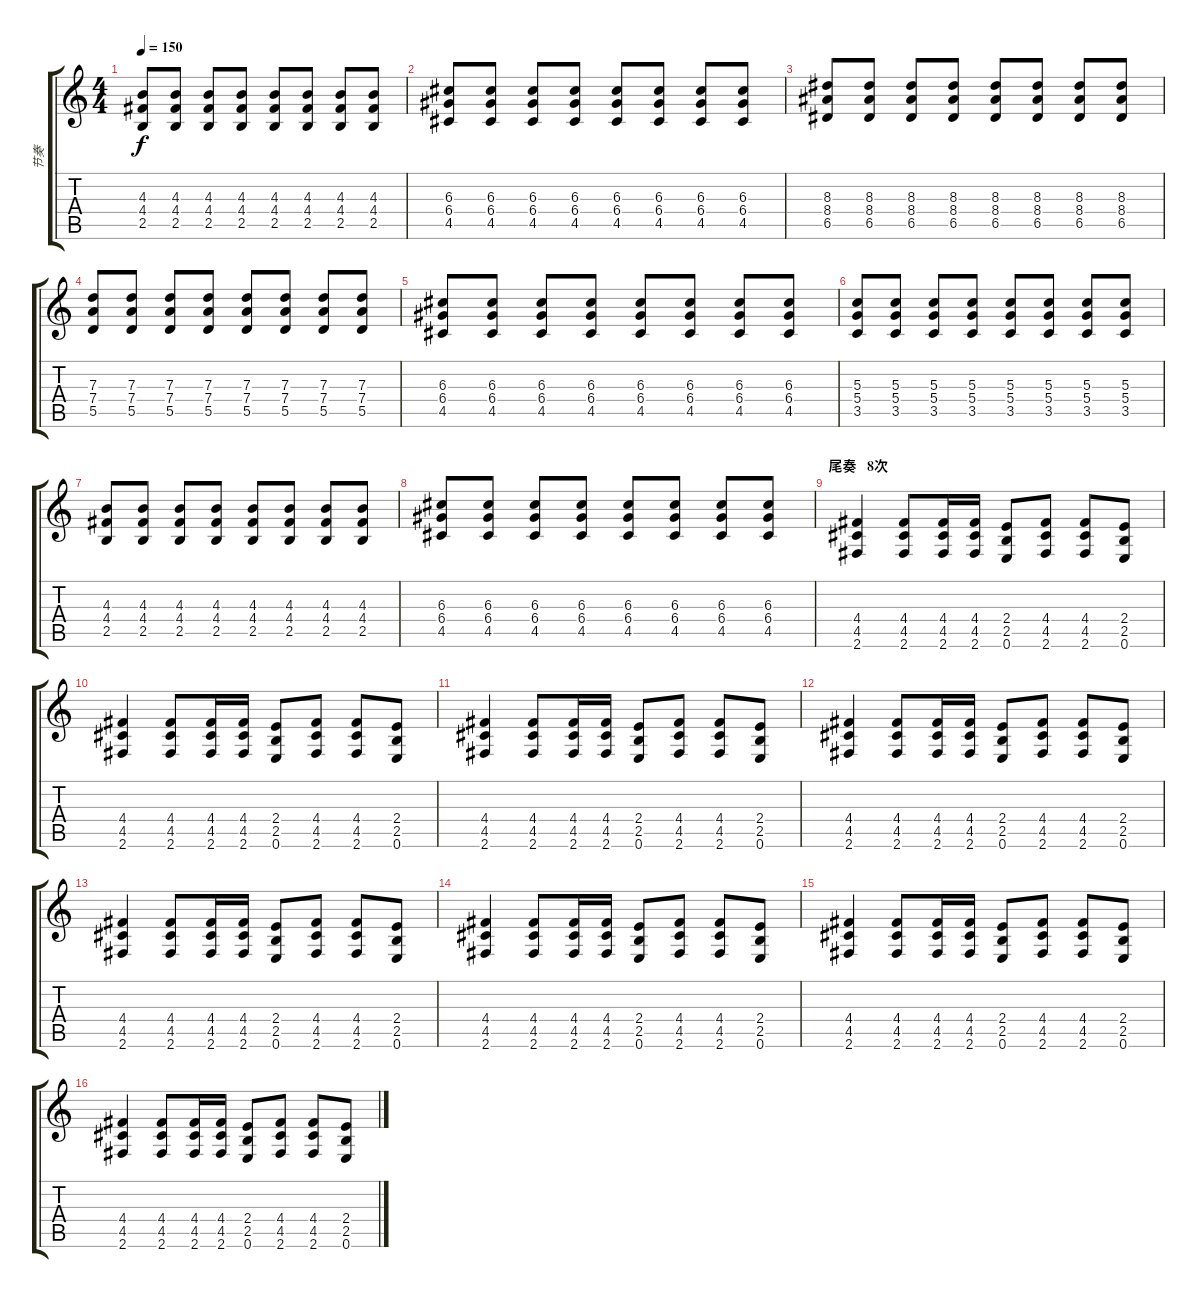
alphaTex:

\track ("节奏" "节奏") {instrument overdrivenguitar}
\staff {score tabs}
\tuning (E4 B3 G3 D3 A2 E2) {hide}
\ts (4 4)
\tempo 150
\clef g2
\ks c
(4.3 4.4 2.5).8{dy f} (4.3 4.4 2.5).8 (4.3 4.4 2.5).8 (4.3 4.4 2.5).8 (4.3 4.4 2.5).8 (4.3 4.4 2.5).8 (4.3 4.4 2.5).8 (4.3 4.4 2.5).8 |
(6.3 6.4 4.5).8 (6.3 6.4 4.5).8 (6.3 6.4 4.5).8 (6.3 6.4 4.5).8 (6.3 6.4 4.5).8 (6.3 6.4 4.5).8 (6.3 6.4 4.5).8 (6.3 6.4 4.5).8 |
(8.3 8.4 6.5).8 (8.3 8.4 6.5).8 (8.3 8.4 6.5).8 (8.3 8.4 6.5).8 (8.3 8.4 6.5).8 (8.3 8.4 6.5).8 (8.3 8.4 6.5).8 (8.3 8.4 6.5).8 |
(7.3 7.4 5.5).8 (7.3 7.4 5.5).8 (7.3 7.4 5.5).8 (7.3 7.4 5.5).8 (7.3 7.4 5.5).8 (7.3 7.4 5.5).8 (7.3 7.4 5.5).8 (7.3 7.4 5.5).8 |
(6.3 6.4 4.5).8 (6.3 6.4 4.5).8 (6.3 6.4 4.5).8 (6.3 6.4 4.5).8 (6.3 6.4 4.5).8 (6.3 6.4 4.5).8 (6.3 6.4 4.5).8 (6.3 6.4 4.5).8 |
(5.3 5.4 3.5).8 (5.3 5.4 3.5).8 (5.3 5.4 3.5).8 (5.3 5.4 3.5).8 (5.3 5.4 3.5).8 (5.3 5.4 3.5).8 (5.3 5.4 3.5).8 (5.3 5.4 3.5).8 |
(4.3 4.4 2.5).8 (4.3 4.4 2.5).8 (4.3 4.4 2.5).8 (4.3 4.4 2.5).8 (4.3 4.4 2.5).8 (4.3 4.4 2.5).8 (4.3 4.4 2.5).8 (4.3 4.4 2.5).8 |
(6.3 6.4 4.5).8 (6.3 6.4 4.5).8 (6.3 6.4 4.5).8 (6.3 6.4 4.5).8 (6.3 6.4 4.5).8 (6.3 6.4 4.5).8 (6.3 6.4 4.5).8 (6.3 6.4 4.5).8 |
\section ("" "尾奏   8次")
(4.4 4.5 2.6).4 (4.4 4.5 2.6).8 (4.4 4.5 2.6).16 (4.4 4.5 2.6).16 (2.4 2.5 0.6).8 (4.4 4.5 2.6).8 (4.4 4.5 2.6).8 (2.4 2.5 0.6).8 |
(4.4 4.5 2.6).4 (4.4 4.5 2.6).8 (4.4 4.5 2.6).16 (4.4 4.5 2.6).16 (2.4 2.5 0.6).8 (4.4 4.5 2.6).8 (4.4 4.5 2.6).8 (2.4 2.5 0.6).8 |
(4.4 4.5 2.6).4 (4.4 4.5 2.6).8 (4.4 4.5 2.6).16 (4.4 4.5 2.6).16 (2.4 2.5 0.6).8 (4.4 4.5 2.6).8 (4.4 4.5 2.6).8 (2.4 2.5 0.6).8 |
(4.4 4.5 2.6).4 (4.4 4.5 2.6).8 (4.4 4.5 2.6).16 (4.4 4.5 2.6).16 (2.4 2.5 0.6).8 (4.4 4.5 2.6).8 (4.4 4.5 2.6).8 (2.4 2.5 0.6).8 |
(4.4 4.5 2.6).4 (4.4 4.5 2.6).8 (4.4 4.5 2.6).16 (4.4 4.5 2.6).16 (2.4 2.5 0.6).8 (4.4 4.5 2.6).8 (4.4 4.5 2.6).8 (2.4 2.5 0.6).8 |
(4.4 4.5 2.6).4 (4.4 4.5 2.6).8 (4.4 4.5 2.6).16 (4.4 4.5 2.6).16 (2.4 2.5 0.6).8 (4.4 4.5 2.6).8 (4.4 4.5 2.6).8 (2.4 2.5 0.6).8 |
(4.4 4.5 2.6).4 (4.4 4.5 2.6).8 (4.4 4.5 2.6).16 (4.4 4.5 2.6).16 (2.4 2.5 0.6).8 (4.4 4.5 2.6).8 (4.4 4.5 2.6).8 (2.4 2.5 0.6).8 |
(4.4 4.5 2.6).4 (4.4 4.5 2.6).8 (4.4 4.5 2.6).16 (4.4 4.5 2.6).16 (2.4 2.5 0.6).8 (4.4 4.5 2.6).8 (4.4 4.5 2.6).8 (2.4 2.5 0.6).8
